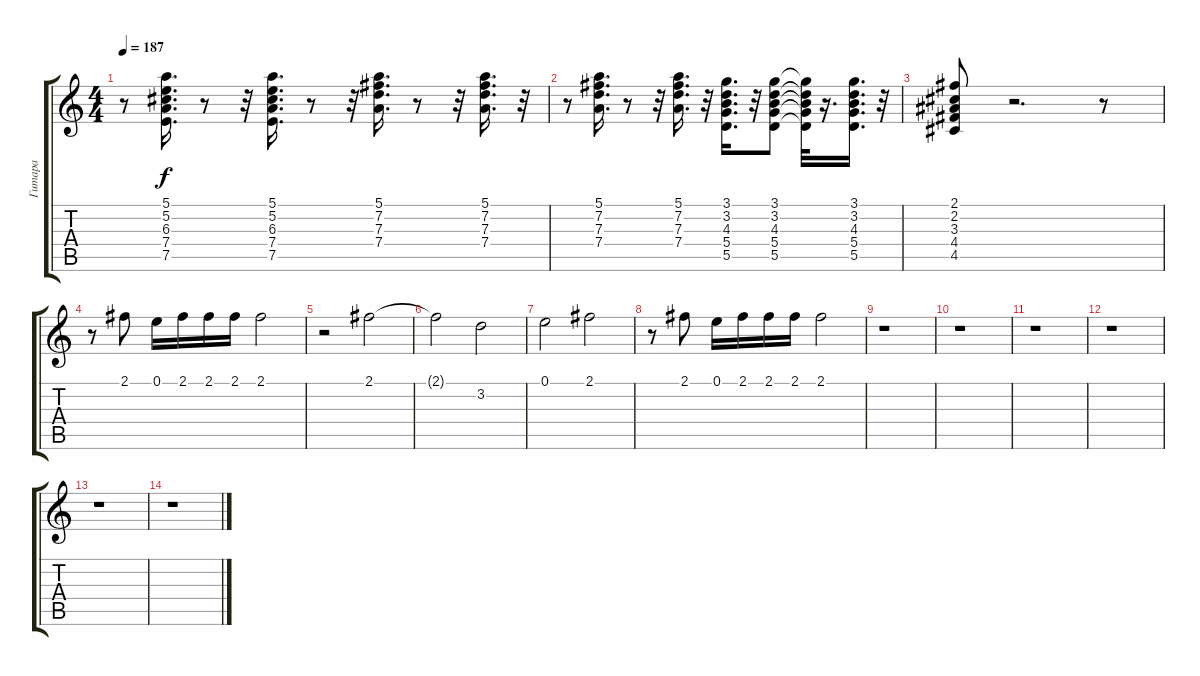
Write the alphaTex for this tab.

\track ("Гитара" "Гитара") {instrument electricguitarclean}
\staff {score tabs}
\tuning (E4 B3 G3 D3 A2 E2) {hide}
\ts (4 4)
\tempo 187
\clef g2
\ks c
r.8{dy f} (5.1 5.2 6.3 7.4 7.5).16{d} r.8 r.32 (5.1 5.2 6.3 7.4 7.5).16{d} r.8 r.32 (5.1 7.2 7.3 7.4).16{d} r.8 r.32 (5.1 7.2 7.3 7.4).16{d} r.32 |
r.8 (5.1 7.2 7.3 7.4).16{d} r.8 r.32 (5.1 7.2 7.3 7.4).16{d} r.32 (3.1 3.2 4.3 5.4 5.5).16{d} r.32 (3.1 3.2 4.3 5.4 5.5).8 (3.1{t} 3.2{t} 4.3{t} 5.4{t} 5.5{t}).32 r.16{d} (3.1 3.2 4.3 5.4 5.5).16{d} r.32 |
(2.1 2.2 3.3 4.4 4.5).8 r.2{d} r.8 |
r.8 2.1.8{volume 6 instrument fx4atmosphere} 0.1.16 2.1.16 2.1.16 2.1.16 2.1.2 |
r.2 2.1.2 |
2.1{t}.2 3.2.2 |
0.1.2 2.1.2 |
r.8 2.1.8 0.1.16 2.1.16 2.1.16 2.1.16 2.1.2 |
r.1 |
r.1 |
r.1 |
r.1 |
r.1 |
r.1
